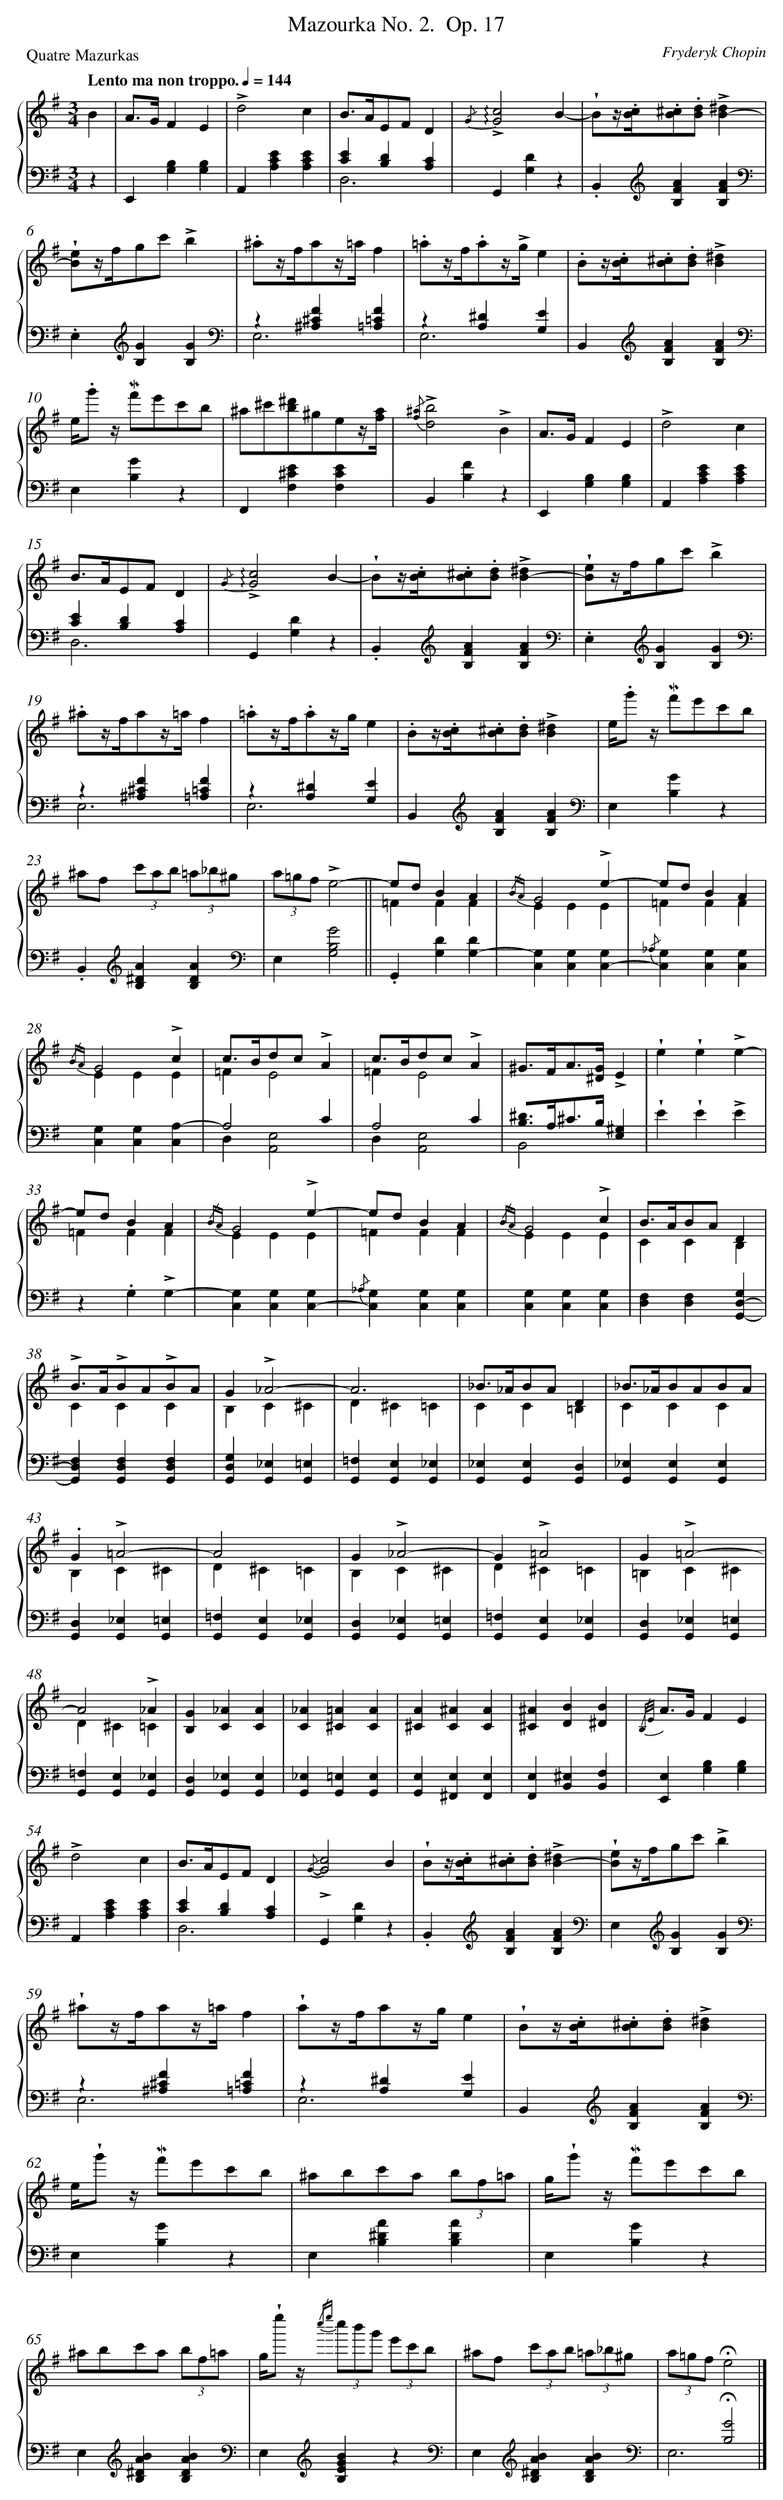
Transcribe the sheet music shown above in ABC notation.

X:1
T: Mazourka No. 2.	 Op. 17
C: Fryderyk Chopin
L: 1/4
M: 3/4
P: Quatre Mazurkas
Q: "Lento ma non troppo." 1/4=144
%%staves {1 2}
V: 1 clef=treble
V: 2 clef=bass
K: G
[V:1] B [I:setbarnb 1]|
[V:2] z |
[V:1] A/>G/FE |
[V:2] E,,[B,G,][B,G,] |
[V:1] !accent!d2c |
[V:2] A,,[ECA,][ECA,] |
[V:1] B/>A/E/F/D |
[V:2] [EC][DB,][CA,] & D,3 |
[V:1] {/G}!accent!!arpeggio![c2G2]B- |
[V:2] G,,[DG,]z |
[V:1] !wedge!B/z//.[c//B//].[^c/B/].[d/B/]!accent![^dB-] |
[V:2] .B,,[K:clef=treble][AFB,][AFB,][K:clef=bass] |
[V:1] !wedge![e/B/]z//f//g/c'/!accent!b |
[V:2] .E,[K:clef=treble][GB,][GB,][K:clef=bass] |
[V:1] .^a/z//f//a/z//=a//f |
[V:2] z[F^C^A,][F=C=A,] & E,3 |
[V:1] .=a/z//f//.a/z//!accent!g//e |
[V:2] z[^DA,][EG,] & E,3 |
[V:1] .B/z//.[c//B//].[^c/B/].[d/B/]!accent![^dB] |
[V:2] B,,[K:clef=treble][AFB,][AFB,][K:clef=bass] |
[V:1] e//.g'/ z// !mordent!f'/e'/c'/b/ |
[V:2] E,[GB,]z |
[V:1] ^a/^c'/[^d'/b/]^g/e/z//[a//f//] |
[V:2] F,,[E^CF,][ECF,] |
[V:1] {/[f^a]}!accent![b2d2]!accent!B |
[V:2] B,,[FB,]z |
[V:1] A/>G/FE |
[V:2] E,,[B,G,][B,G,] |
[V:1] !accent!d2c |
[V:2] A,,[ECA,][ECA,] |
[V:1] B/>A/E/F/D |
[V:2] [EC][DB,][CA,] & D,3 |
[V:1] {/G}!accent!!arpeggio![c2G2]B- |
[V:2] G,,[DG,]z |
[V:1] !wedge!B/z//.[c//B//].[^c/B/].[d/B/]!accent![^dB-] |
[V:2] .B,,[K:clef=treble][AFB,][AFB,][K:clef=bass] |
[V:1] !wedge![e/B/]z//f//g/c'/!accent!b |
[V:2] .E,[K:clef=treble][GB,][GB,][K:clef=bass] |
[V:1] .^a/z//f//a/z//=a//f |
[V:2] z[F^C^A,][F=C=A,] & E,3 |
[V:1] .=a/z//f//.a/z//g//e |
[V:2] z[^DA,][EG,] & E,3 |
[V:1] .B/z//.[c//B//].[^c/B/].[d/B/]!accent![^dB] |
[V:2] B,,[K:clef=treble][AFB,][AFB,][K:clef=bass] |
[V:1] e//.g'/ z// !mordent!f'/e'/c'/b/ |
[V:2] E,[GB,]z |
[V:1] ^a/f/ (3c'/a/b/ (3=a/_b/^g/ |
[V:2] .B,,[K:clef=treble][A^DB,][ADB,][K:clef=bass] |
[V:1] (3a/=g/f/!accent!e2- ||
[V:2] E,[G2B,2G,2] ||
[V:1] e/d/BA & =FFF |
[V:2] .G,,[DG,][DG,-] |
[V:1] {/BA}G2!accent!e- & EEE |
[V:2] [G,C,][G,C,][G,C,-] |
[V:1] e/d/BA & =FFF |
[V:2] {/_A,}[G,C,][G,C,][G,C,] |
[V:1] {/BA}G2!accent!c & EEE |
[V:2] [G,C,][G,C,][A,-C,] |
[V:1] c/>B/d/c/!accent!A & =FE2 |
[V:2] A,2C & D,[E,2A,,2] |
[V:1] c/>B/d/c/!accent!A & =FE2 |
[V:2] A,2C & D,[E,2A,,2] |
[V:1] ^G/>F/A/>[G/^D/]!accent!E |
[V:2] [B,/^D0/]>A,/^C/>B,/[^G,E,] & B,,2x |
[V:1] !wedge!e!wedge!e!accent!e- |
[V:2] !wedge!E!wedge!E!accent!E |
[V:1] e/d/BA & =FFF |
[V:2] z.G,!accent!G,- |
[V:1] {/BA}G2!accent!e- & EEE |
[V:2] [G,C,][G,C,][G,C,-] |
[V:1] e/d/BA & =FFF |
[V:2] {/_A,}[G,C,][G,C,][G,C,] |
[V:1] {/BA}G2!accent!c & EEE |
[V:2] [G,C,][G,C,][G,C,] |
[V:1] B/>A/B/A/D & CCB, |
[V:2] [F,D,][F,D,][G,D,-G,,-] |
[V:1] !accent!B/>A/!accent!B/A/!accent!B/A/ & CCC |
[V:2] [F,D,G,,][F,D,G,,][F,D,G,,] |
[V:1] G!accent!_A2- & B,C^C |
[V:2] [G,D,G,,][_E,G,,][=E,G,,] |
[V:1] A3 & D^C=C |
[V:2] [=F,G,,][E,G,,][_E,G,,] |
[V:1] _B/>_A/B/A/D & CC=B, |
[V:2] [_E,G,,][E,G,,][D,G,,] |
[V:1] _B/>_A/B/A/B/A/ & CCC |
[V:2] [_E,G,,][E,G,,][E,G,,] |
[V:1] .G!accent!=A2- & B,C^C |
[V:2] [D,G,,][_E,G,,][=E,G,,] |
[V:1] A2x & D^C=C |
[V:2] [=F,G,,][E,G,,][_E,G,,] |
[V:1] G!accent!_A2- & B,C^C |
[V:2] [D,G,,][_E,G,,][=E,G,,] |
[V:1] G!accent!=A2 & D^C=C |
[V:2] [=F,G,,][E,G,,][_E,G,,] |
[V:1] G!accent!=A2- & =B,C^C |
[V:2] [D,G,,][_E,G,,][=E,G,,] |
[V:1] A2!accent!_A & D^C=C |
[V:2] [=F,G,,][E,G,,][_E,G,,] |
[V:1] [GB,][_AC][AC] |
[V:2] [D,G,,][_E,G,,][E,G,,] |
[V:1] [_AC][=A^C][AC] |
[V:2] [_E,G,,][=E,G,,][E,G,,] |
[V:1] [A^C][^AC][AC] |
[V:2] [E,G,,][E,^F,,][E,F,,] |
[V:1] [^A^C][BD][B^D] |
[V:2] [E,F,,][^E,B,,][F,B,,] |
[V:1] {/B,/E/} A/>G/FE |
[V:2] [E,E,,][B,G,][B,G,] |
[V:1] !accent!d2c |
[V:2] A,,[ECA,][ECA,] |
[V:1] B/>A/E/F/D |
[V:2] [EC][DB,][CA,] & D,3 |
[V:1] {/G-}!accent![c2G2]B |
[V:2] G,,[DG,]z |
[V:1] !wedge!B/z//.[c//B//].[^c/B/].[d/B/]!accent![^dB-] |
[V:2] .B,,[K:clef=treble][AFB,][AFB,][K:clef=bass] |
[V:1] !wedge![e/B/]z//f//g/c'/!accent!b |
[V:2] E,[K:clef=treble][GB,][GB,][K:clef=bass] |
[V:1] !wedge!^a/z//f//a/z//=a//f |
[V:2] z[F^C^A,][F=C=A,] & E,3 |
[V:1] !wedge!a/z//f//a/z//g//e |
[V:2] z[^DA,][EG,] & E,3 |
[V:1] !wedge!B/z//.[c//B//].[^c/B/].[d/B/]!accent![^dB] |
[V:2] B,,[K:clef=treble][AFB,][AFB,][K:clef=bass] |
[V:1] e//!wedge!g'/ z// !mordent!f'/e'/c'/b/ |
[V:2] E,[GB,]z |
[V:1] ^a/b/c'/a/ (3b/f/=a/ |
[V:2] E,[A^DB,][ADB,] |
[V:1] g//!wedge!g'/ z// !mordent!f'/e'/c'/b/ |
[V:2] E,[GB,]z |
[V:1] ^a/b/c'/a/ (3b/f/=a/ |
[V:2] E,[K:clef=treble][BA^DB,][BADB,][K:clef=bass] |
[V:1] g//!wedge!e''/ z// {/c''e''} (3c''/b'/g'/ (3e'/c'/b/ |
[V:2] E,[K:clef=treble][BGEB,]z[K:clef=bass] |
[V:1] ^a/f/ (3c'/a/b/ (3=a/_b/^g/ |
[V:2] E,[K:clef=treble][BA^DB,][BADB,][K:clef=bass] |
[V:1] (3a/=g/f/!fermata!e2 |]
[V:2] x!fermata![G2B,2] & E,3 |]
